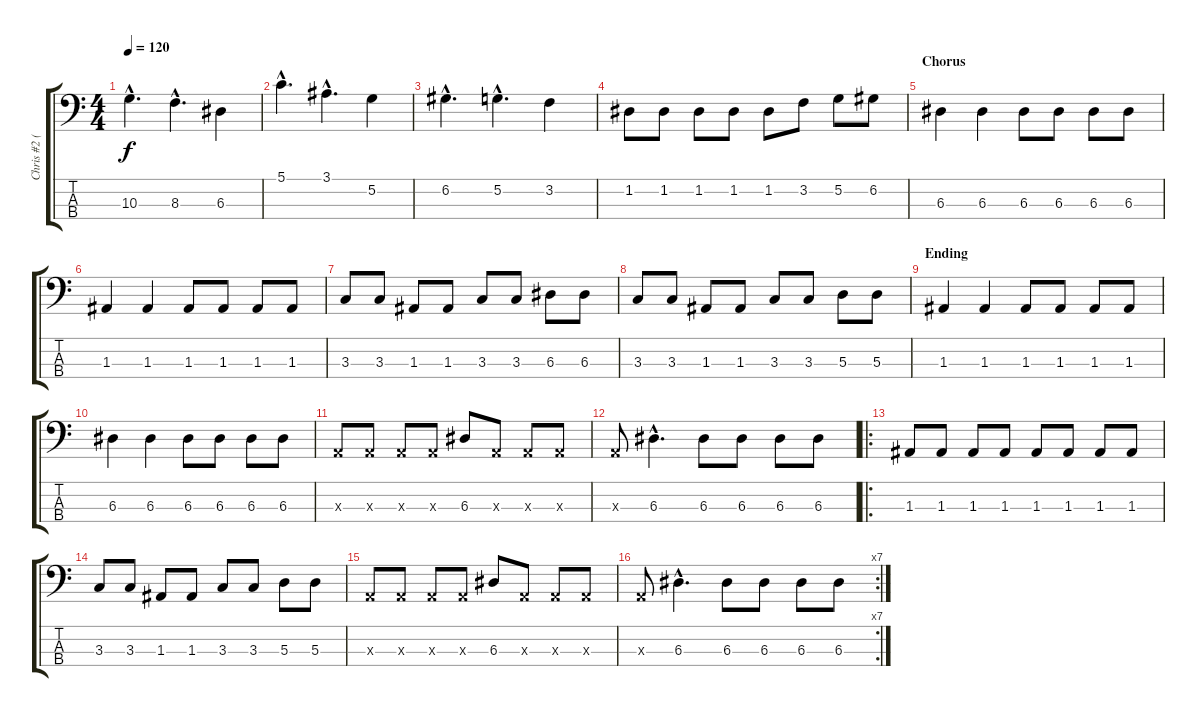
\track ("Chris #2 (Bass)" "Chris #2 (") {instrument electricbasspick}
\staff {score tabs}
\tuning (G2 D2 A1 E1) {hide}
\ts (4 4)
\tempo 120
\clef f4
\ks c
10.3{hac}.4{d dy f} 8.3{hac}.4{d} 6.3.4 |
5.1{hac}.4{d} 3.1{hac}.4{d} 5.2.4 |
6.2{hac}.4{d} 5.2{hac}.4{d} 3.2.4 |
1.2.8 1.2.8 1.2.8 1.2.8 1.2.8 3.2.8 5.2.8 6.2.8 |
\section ("" "Chorus")
6.3.4 6.3.4 6.3.8 6.3.8 6.3.8 6.3.8 |
1.3.4 1.3.4 1.3.8 1.3.8 1.3.8 1.3.8 |
3.3.8 3.3.8 1.3.8 1.3.8 3.3.8 3.3.8 6.3.8 6.3.8 |
3.3.8 3.3.8 1.3.8 1.3.8 3.3.8 3.3.8 5.3.8 5.3.8 |
\section ("" "Ending")
1.3.4 1.3.4 1.3.8 1.3.8 1.3.8 1.3.8 |
6.3.4 6.3.4 6.3.8 6.3.8 6.3.8 6.3.8 |
0.3{x}.8 0.3{x}.8 0.3{x}.8 0.3{x}.8 6.3.8 0.3{x}.8 0.3{x}.8 0.3{x}.8 |
0.3{x}.8 6.3{hac}.4{d} 6.3.8 6.3.8 6.3.8 6.3.8 |
\ro
1.3.8 1.3.8 1.3.8 1.3.8 1.3.8 1.3.8 1.3.8 1.3.8 |
3.3.8 3.3.8 1.3.8 1.3.8 3.3.8 3.3.8 5.3.8 5.3.8 |
0.3{x}.8 0.3{x}.8 0.3{x}.8 0.3{x}.8 6.3.8 0.3{x}.8 0.3{x}.8 0.3{x}.8 |
\rc 7
0.3{x}.8 6.3{hac}.4{d} 6.3.8 6.3.8 6.3.8 6.3.8
